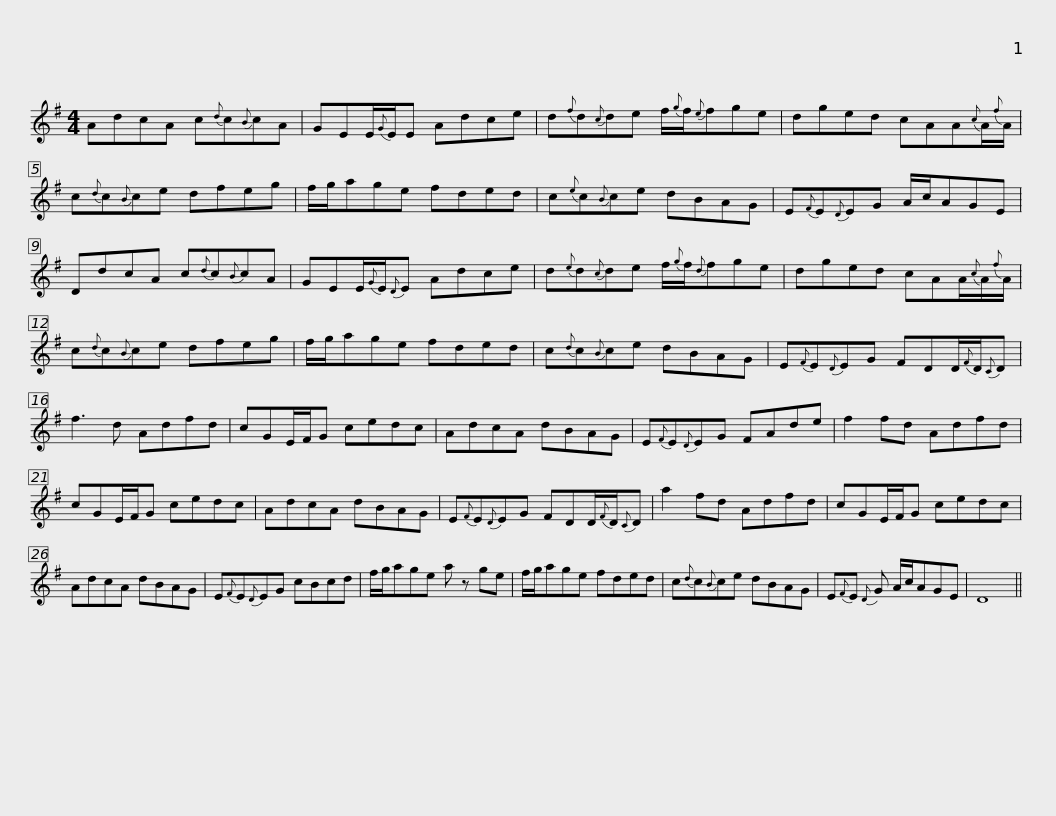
X:1
L:1/8
M:4/4
I:linebreak $
K:G
V:1 treble
V:1
 AdcA c{d}c{B}cA | GEE/{G}E/E Adce | d{f}d{c}de f/{g}f/{e}fge | dged cAA{c}A/{f}A/ |$ c{d}c{B}ce dfeg | %5
 f/g/age fded | c{e}c{B}ce dBAG | E{F}E{D}EG A/c/AGE |$ DdcA c{d}c{B}cA | GEE/{G}E/{D}E Adce | %10
 d{e}d{c}de f/{g}f/{d}fge | dged cAA/{c}A/{f}A/ |$ c{d}c{B}ce dfeg | f/g/age fded | c{d}c{B}ce dBAG | %15
 E{F}E{D}EG FDD/{F}D/{C}D |$ f3 d Adfd | cGE/F/G cedc | AdcA dBAG | E{F}E{D}EG FAde | %20
 f2 fd Adfd |$ cGE/F/G cedc | AdcA dBAG | E{F}E{D}EG FDD/{F}D/{C}D | a2 fd Adfd | %25
 cGE/F/G cedc |$ AdcA dBAG | E{F}E{D}EG cBcd | f/g/age a z ge | f/g/age fded | %30
 c{d}c{B}ce dBAG |$ E{F}E{D} G A/c/AGE | D8 || %33
